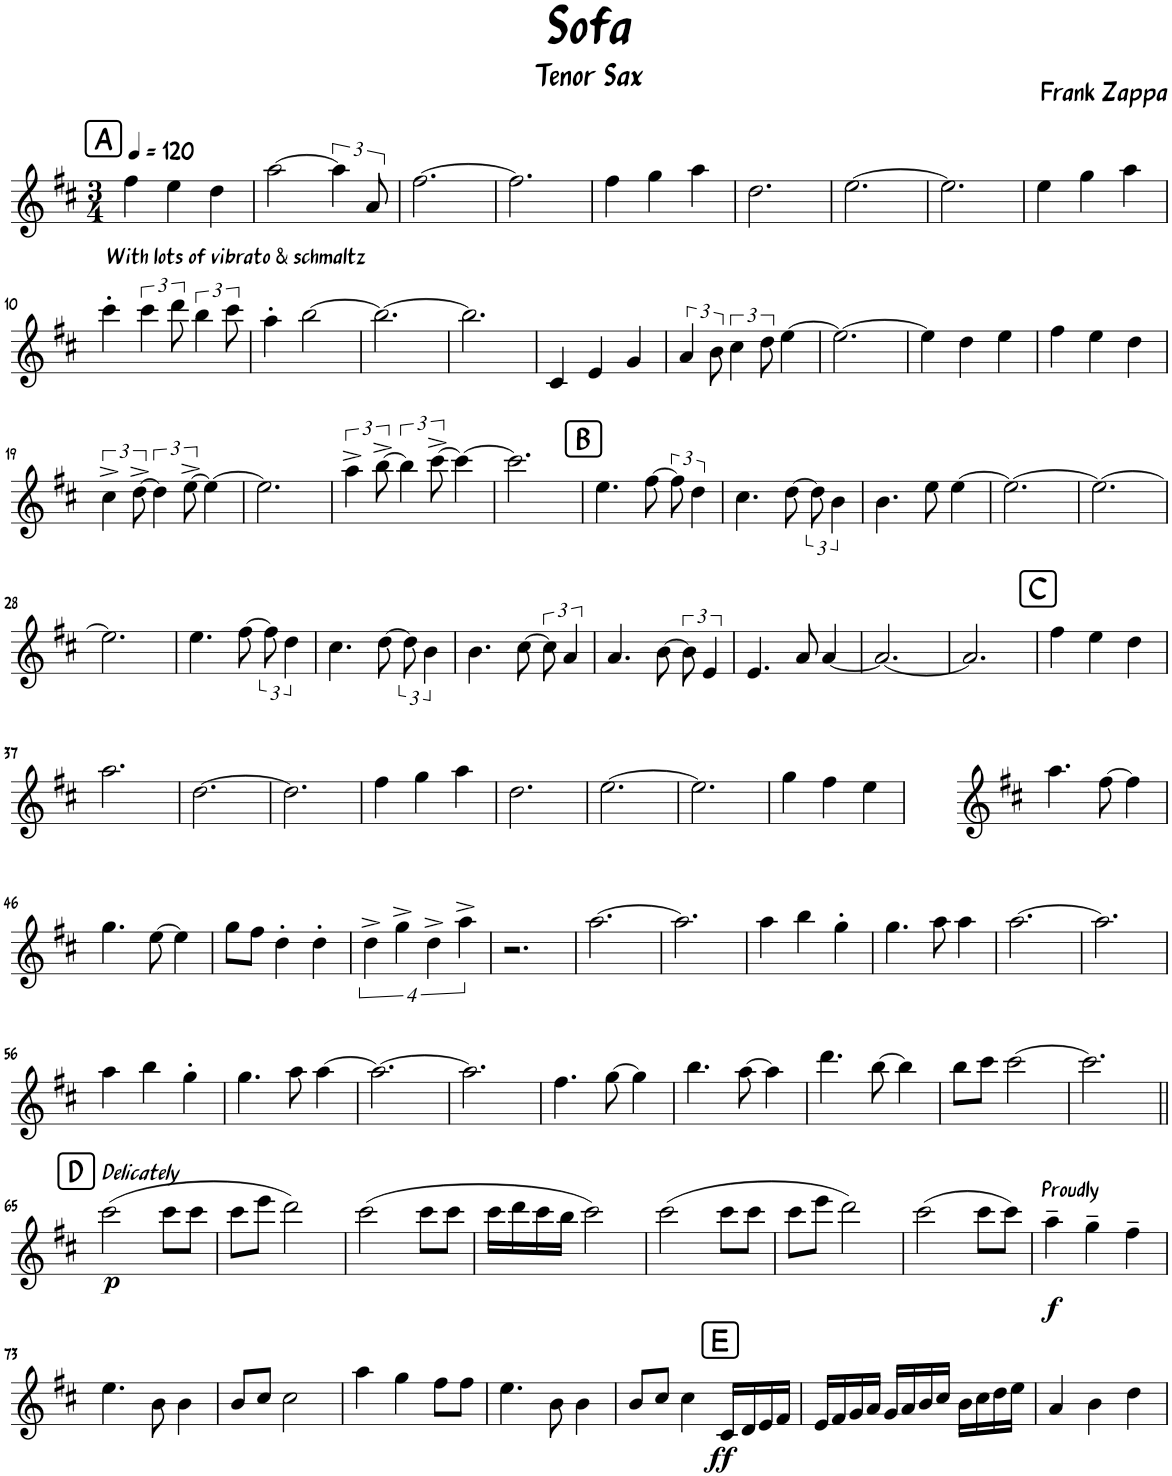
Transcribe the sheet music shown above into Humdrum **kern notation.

**kern	**dynam
*part1	*part1
*staff1	*staff1
*I"Tenor Saxophone	*
*I'T. Sax.	*
*clefG2	*
*Trd8c14	*
*k[f#c#]	*
*M3/4	*
*MM120	*
!!LO:REH:place=s1:a:B:cj:fs=14:t=A
=1	=1
!LO:TX:b:t=With lots of vibrato & schmaltz	!
4ff#\	.
4ee\	.
4dd\	.
=2	=2
[2aa\	.
6aa\]	.
12a/	.
=3	=3
[2.ff#\	.
=4	=4
2.ff#\]	.
=5	=5
4ff#\	.
4gg\	.
4aa\	.
=6	=6
2.dd\	.
=7	=7
[2.ee\	.
=8	=8
2.ee\]	.
=9	=9
4ee\	.
4gg\	.
4aa\	.
!!LO:LB:g=z
=10	=10
4ccc#'\	.
6ccc#\	.
12ddd\	.
6bb\	.
12ccc#\	.
=11	=11
4aa'\	.
[2bb\	.
=12	=12
2.bb\_	.
=13	=13
2.bb\]	.
=14	=14
4c#/	.
4e/	.
4g/	.
=15	=15
6a/	.
12b\	.
6cc#\	.
12dd\	.
[4ee\	.
=16	=16
2.ee\_	.
=17	=17
4ee\]	.
4dd\	.
4ee\	.
=18	=18
4ff#\	.
4ee\	.
4dd\	.
!!LO:LB:g=z
=19	=19
6cc#^\	.
[4dd^\	.
[12ee^\	.
4ee\_	.
=20	=20
2.ee\]	.
=21	=21
6aa^\	.
[4bb^\	.
[12ccc#^\	.
4ccc#\_	.
=22	=22
2.ccc#\]	.
!!LO:REH:place=s1:a:B:cj:fs=14:t=B
=23	=23
4.ee\	.
[8ff#\	.
12ff#\]	.
6dd\	.
=24	=24
4.cc#\	.
[8dd\	.
12dd\]	.
6b\	.
=25	=25
4.b\	.
8ee\	.
[4ee\	.
=26	=26
2.ee\_	.
=27	=27
2.ee\_	.
!!LO:LB:g=z
=28	=28
2.ee\]	.
=29	=29
4.ee\	.
[8ff#\	.
12ff#\]	.
6dd\	.
=30	=30
4.cc#\	.
[8dd\	.
12dd\]	.
6b\	.
=31	=31
4.b\	.
[8cc#\	.
12cc#\]	.
6a/	.
=32	=32
4.a/	.
[8b\	.
12b\]	.
6e/	.
=33	=33
4.e/	.
8a/	.
[4a/	.
=34	=34
2.a/_	.
=35	=35
2.a/]	.
!!LO:REH:place=s1:a:B:cj:fs=14:t=C
=36	=36
4ff#\	.
4ee\	.
4dd\	.
!!LO:LB:g=z
=37	=37
2.aa\	.
=38	=38
[2.dd\	.
=39	=39
2.dd\]	.
=40	=40
4ff#\	.
4gg\	.
4aa\	.
=41	=41
2.dd\	.
=42	=42
[2.ee\	.
=43	=43
2.ee\]	.
=44	=44
4gg\	.
4ff#\	.
4ee\	.
=45	=45
4.aa\	.
[8ff#\	.
4ff#\]	.
!!LO:LB:g=z
=46	=46
4.gg\	.
[8ee\	.
4ee\]	.
=47	=47
8gg\L	.
8ff#\J	.
4dd'\	.
4dd'\	.
=48	=48
16%3dd^\	.
16%3gg^\	.
16%3dd^\	.
16%3aa^\	.
=49	=49
2.r	.
=50	=50
[2.aa\	.
=51	=51
2.aa\]	.
=52	=52
4aa\	.
4bb\	.
4gg'\	.
=53	=53
4.gg\	.
8aa\	.
4aa\	.
=54	=54
[2.aa\	.
=55	=55
2.aa\]	.
!!LO:LB:g=z
=56	=56
4aa\	.
4bb\	.
4gg'\	.
=57	=57
4.gg\	.
8aa\	.
[4aa\	.
=58	=58
2.aa\_	.
=59	=59
2.aa\]	.
=60	=60
4.ff#\	.
[8gg\	.
4gg\]	.
=61	=61
4.bb\	.
[8aa\	.
4aa\]	.
=62	=62
4.ddd\	.
[8bb\	.
4bb\]	.
=63	=63
8bb\L	.
8ccc#\J	.
[2ccc#\	.
=64	=64
2.ccc#\]	.
!!LO:LB:g=z
!!LO:REH:place=s1:a:B:cj:fs=14:t=D
=65||	=65||
!LO:TX:a:i:t=Delicately	!
!	!LO:DY:b
(2ccc#\	p
8ccc#\L	.
8ccc#\J	.
=66	=66
8ccc#\L	.
8eee\J	.
2ddd\)	.
=67	=67
(2ccc#\	.
8ccc#\L	.
8ccc#\J	.
=68	=68
16ccc#\LL	.
16ddd\	.
16ccc#\	.
16bb\JJ	.
2ccc#\)	.
=69	=69
(2ccc#\	.
8ccc#\L	.
8ccc#\J	.
=70	=70
8ccc#\L	.
8eee\J	.
2ddd\)	.
=71	=71
(2ccc#\	.
8ccc#\L	.
8ccc#\J)	.
=72	=72
!LO:TX:a:t=Proudly	!
!	!LO:DY:b
4aa~\	f
4gg~\	.
4ff#~\	.
!!LO:LB:g=z
=73	=73
4.ee\	.
8b\	.
4b\	.
=74	=74
8b/L	.
8cc#/J	.
2cc#\	.
=75	=75
4aa\	.
4gg\	.
8ff#\L	.
8ff#\J	.
=76	=76
4.ee\	.
8b\	.
4b\	.
!!LO:REH:place=s1:a:B:cj:fs=14:t=E:qo=2
=77	=77
*^	*
2ryy	8b/L	.
.	8cc#/J	.
.	4cc#\	.
!	!	!LO:DY:b
16c#/LL	4ryy	ff
16d/	.	.
16e/	.	.
16f#/JJ	.	.
=78	=78	=78
16e/LL	2.ryy	.
16f#/	.	.
16g/	.	.
16a/JJ	.	.
16g/LL	.	.
16a/	.	.
16b/	.	.
16cc#/JJ	.	.
16b\LL	.	.
16cc#\	.	.
16dd\	.	.
16ee\JJ	.	.
*v	*v	*
=79	=79
4a/	.
4b\	.
4dd\	.
=	=
*-	*-
